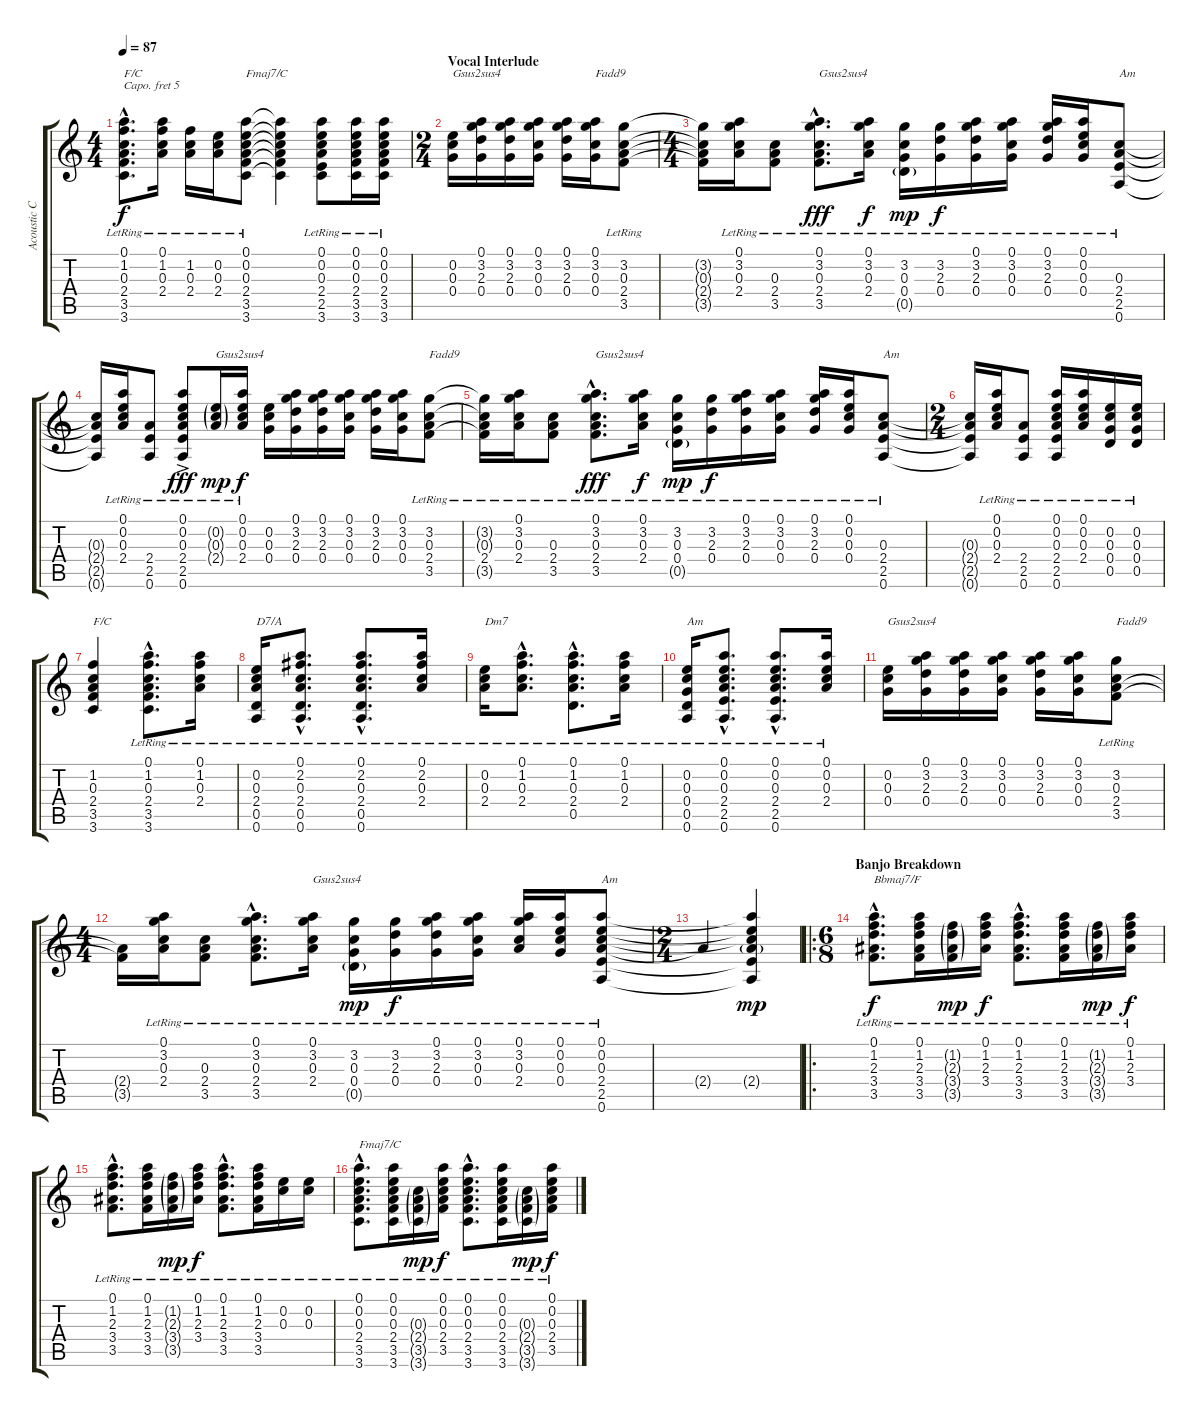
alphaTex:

\track ("Acoustic Capo V" "Acoustic C") {instrument acousticguitarsteel}
\staff {score tabs}
\capo 5
\tuning (E4 B3 G3 D3 A2 E2) {hide}
\ts (4 4)
\tempo 87
\clef g2
\ks c
(0.1{hac lr} 1.2{hac lr} 0.3{hac lr} 2.4{hac lr} 3.5{hac lr} 3.6{hac lr}).8{d txt "F/C" dy f} (0.1{lr} 1.2{lr} 0.3{lr} 2.4{lr}).16 (1.2{lr} 0.3{lr} 2.4{lr}).16 (0.2{lr} 0.3{lr} 2.4{lr}).16 (0.1{lr} 0.2{lr} 0.3{lr} 2.4{lr} 3.5{lr} 3.6{lr}).8{txt "Fmaj7/C"} (0.1{t} 0.2{t} 0.3{t} 2.4{t} 3.5{t} 3.6{t}).4 (0.1{lr} 0.2{lr} 0.3{lr} 2.4{lr} 2.5{lr} 3.6{lr}).8 (0.1{lr} 0.2{lr} 0.3{lr} 2.4{lr} 3.5{lr} 3.6{lr}).16 (0.1{lr} 0.2{lr} 0.3{lr} 2.4{lr} 3.5{lr} 3.6{lr}).16 |
\ts (2 4)
\section ("" "Vocal Interlude")
(0.2 0.3 0.4).16{txt "Gsus2sus4" volume 8} (0.1 3.2 2.3 0.4).16 (0.1 3.2 2.3 0.4).16 (0.1 3.2 0.3 0.4).16 (0.1 3.2 2.3 0.4).16 (0.1 3.2 0.3 0.4).16{txt "Fadd9"} (3.2{lr} 0.3{lr} 2.4{lr} 3.5{lr}).8 |
\ts (4 4)
(3.2{t} 0.3{t} 2.4{t} 3.5{t}).16 (0.1{lr} 3.2{lr} 0.3{lr} 2.4{lr}).16 (0.3{lr} 2.4{lr} 3.5{lr}).8 (0.1{hac lr} 3.2{hac lr} 0.3{hac lr} 2.4{hac lr} 3.5{hac lr}).8{d txt "Gsus2sus4" dy fff} (0.1{lr} 3.2{lr} 0.3{lr} 2.4{lr}).16{dy f} (3.2{lr} 0.3{lr} 0.4{lr} 0.5{g lr}).16{dy mp} (3.2{lr} 2.3{lr} 0.4{lr}).16{dy f} (0.1{lr} 3.2{lr} 2.3{lr} 0.4{lr}).16 (0.1{lr} 3.2{lr} 0.3{lr} 0.4{lr}).16 (0.1{lr} 3.2{lr} 2.3{lr} 0.4{lr}).16 (0.1{lr} 0.2{lr} 0.3{lr} 0.4{lr}).16 (0.3{lr} 2.4{lr} 2.5{lr} 0.6{lr}).8{txt "Am"} |
(0.3{t} 2.4{t} 2.5{t} 0.6{t}).16 (0.1{lr} 0.2{lr} 0.3{lr} 2.4{lr}).16 (2.4{lr} 2.5{lr} 0.6).8 (0.1{ac lr} 0.2{ac lr} 0.3{ac lr} 2.4{ac lr} 2.5{ac lr} 0.6{ac lr}).8{dy fff} (0.2{g lr} 0.3{g lr} 2.4{g lr}).16{txt "Gsus2sus4" dy mp} (0.1{lr} 0.2{lr} 0.3{lr} 2.4{lr}).16{dy f} (0.2 0.3 0.4).16 (0.1 3.2 2.3 0.4).16 (0.1 3.2 2.3 0.4).16 (0.1 3.2 0.3 0.4).16 (0.1 3.2 2.3 0.4).16 (0.1 3.2 0.3 0.4).16 (3.2{lr} 0.3{lr} 2.4{lr} 3.5{lr}).8{txt "Fadd9"} |
(3.2{t} 0.3{t} 2.4{lr} 3.5{t}).16 (0.1{lr} 3.2{lr} 0.3{lr} 2.4{lr}).16 (0.3{lr} 2.4{lr} 3.5{lr}).8 (0.1{hac lr} 3.2{hac lr} 0.3{hac lr} 2.4{hac lr} 3.5{hac lr}).8{d txt "Gsus2sus4" dy fff} (0.1{lr} 3.2{lr} 0.3{lr} 2.4{lr}).16{dy f} (3.2{lr} 0.3{lr} 0.4{lr} 0.5{g lr}).16{dy mp} (3.2{lr} 2.3{lr} 0.4{lr}).16{dy f} (0.1{lr} 3.2{lr} 2.3{lr} 0.4{lr}).16 (0.1{lr} 3.2{lr} 0.3{lr} 0.4{lr}).16 (0.1{lr} 3.2{lr} 2.3{lr} 0.4{lr}).16 (0.1{lr} 0.2{lr} 0.3{lr} 0.4{lr}).16 (0.3{lr} 2.4{lr} 2.5{lr} 0.6{lr}).8{txt "Am"} |
\ts (2 4)
(0.3{t} 2.4{t} 2.5{t} 0.6{t}).16 (0.1{lr} 0.2{lr} 0.3{lr} 2.4{lr}).16 (2.4{lr} 2.5{lr} 0.6{lr}).8 (0.1{lr} 0.2{lr} 0.3{lr} 2.4{lr} 2.5{lr} 0.6{lr}).16 (0.1{lr} 0.2{lr} 0.3{lr} 2.4{lr}).16 (0.2{lr} 0.3{lr} 0.4{lr} 0.5{lr}).16 (0.2{lr} 0.3{lr} 0.4{lr} 0.5{lr}).16 |
(1.2 0.3 2.4 3.5 3.6).4{txt "F/C"} (0.1{hac lr} 1.2{hac lr} 0.3{hac lr} 2.4{hac lr} 3.5{hac lr} 3.6{hac lr}).8{d} (0.1{lr} 1.2{lr} 0.3{lr} 2.4{lr}).16 |
(0.2{lr} 0.3{lr} 2.4{lr} 0.5{lr} 0.6{lr}).16{txt "D7/A"} (0.1{hac lr} 2.2{hac lr} 0.3{hac lr} 2.4{hac lr} 0.5{hac lr} 0.6{hac lr}).8{d} (0.1{hac lr} 2.2{hac lr} 0.3{hac lr} 2.4{hac lr} 0.5{hac lr} 0.6{hac lr}).8{d} (0.1{lr} 2.2{lr} 0.3{lr} 2.4{lr}).16 |
(0.2{lr} 0.3{lr} 2.4{lr}).16{txt "Dm7"} (0.1{hac lr} 1.2{hac lr} 0.3{hac lr} 2.4{hac lr}).8{d} (0.1{hac lr} 1.2{hac lr} 0.3{hac lr} 2.4{hac lr} 0.5{hac}).8{d} (0.1{lr} 1.2{lr} 0.3{lr} 2.4{lr}).16 |
(0.2{lr} 0.3{lr} 0.4{lr} 0.5{lr} 0.6{lr}).16{txt "Am"} (0.1{hac lr} 0.2{hac lr} 0.3{hac lr} 2.4{hac lr} 2.5{hac lr} 0.6{hac lr}).8{d} (0.1{hac lr} 0.2{hac lr} 0.3{hac lr} 2.4{hac lr} 2.5{hac lr} 0.6{hac lr}).8{d} (0.1{lr} 0.2{lr} 0.3{lr} 2.4{lr}).16 |
(0.2 0.3 0.4).16{txt "Gsus2sus4"} (0.1 3.2 2.3 0.4).16 (0.1 3.2 2.3 0.4).16 (0.1 3.2 0.3 0.4).16 (0.1 3.2 2.3 0.4).16 (0.1 3.2 0.3 0.4).16 (3.2{lr} 0.3{lr} 2.4{lr} 3.5{lr}).8{txt "Fadd9"} |
\ts (4 4)
(2.4{t} 3.5{t}).16 (0.1{lr} 3.2{lr} 0.3{lr} 2.4{lr}).16 (0.3{lr} 2.4{lr} 3.5{lr}).8 (0.1{hac lr} 3.2{hac lr} 0.3{hac lr} 2.4{hac lr} 3.5{hac lr}).8{d} (0.1{lr} 3.2{lr} 0.3{lr} 2.4{lr}).16{txt "Gsus2sus4"} (3.2{lr} 0.3{lr} 0.4{lr} 0.5{g lr}).16{dy mp} (3.2{lr} 2.3{lr} 0.4{lr}).16{dy f} (0.1{lr} 3.2{lr} 2.3{lr} 0.4{lr}).16 (0.1{lr} 3.2{lr} 0.3{lr} 0.4{lr}).16 (0.1{lr} 3.2{lr} 0.3{lr} 2.4{lr}).16 (0.1{lr} 0.2{lr} 0.3{lr} 0.4{lr}).16 (0.1{lr} 0.2{lr} 0.3{lr} 2.4{lr} 2.5{lr} 0.6{lr}).8{txt "Am"} |
\ts (2 4)
2.4{t}.4 (0.1{t} 0.2{t} 0.3{t} 2.4{g} 2.5{t} 0.6{t}).4{dy mp} |
\ro
\ts (6 8)
\section ("" "Banjo Breakdown")
(0.1{hac lr} 1.2{hac lr} 2.3{hac lr} 3.4{hac lr} 3.5{hac lr}).8{d txt "Bbmaj7/F" dy f volume 9} (0.1{lr} 1.2{lr} 2.3{lr} 3.4{lr} 3.5{lr}).16 (1.2{g lr} 2.3{g lr} 3.4{g lr} 3.5{g lr}).16{dy mp} (0.1{lr} 1.2{lr} 2.3{lr} 3.4{lr}).16{dy f} (0.1{hac lr} 1.2{hac lr} 2.3{hac lr} 3.4{hac lr} 3.5{hac lr}).8{d} (0.1{lr} 1.2{lr} 2.3{lr} 3.4{lr} 3.5{lr}).16 (1.2{g lr} 2.3{g lr} 3.4{g lr} 3.5{g lr}).16{dy mp} (0.1{lr} 1.2{lr} 2.3{lr} 3.4{lr}).16{dy f} |
(0.1{hac lr} 1.2{hac lr} 2.3{hac lr} 3.4{hac lr} 3.5{hac lr}).8{d} (0.1{lr} 1.2{lr} 2.3{lr} 3.4{lr} 3.5{lr}).16 (1.2{g lr} 2.3{g lr} 3.4{g lr} 3.5{g lr}).16{dy mp} (0.1{lr} 1.2{lr} 2.3{lr} 3.4{lr}).16{dy f} (0.1{hac lr} 1.2{hac lr} 2.3{hac lr} 3.4{hac lr} 3.5{hac lr}).8{d} (0.1{lr} 1.2{lr} 2.3{lr} 3.4{lr} 3.5{lr}).16 (0.2{lr} 0.3{lr}).16 (0.2{lr} 0.3{lr}).16 |
(0.1{hac lr} 0.2{hac lr} 0.3{hac lr} 2.4{hac lr} 3.5{hac lr} 3.6{hac lr}).8{d txt "Fmaj7/C"} (0.1{lr} 0.2{lr} 0.3{lr} 2.4{lr} 3.5{lr} 3.6{lr}).16 (0.3{g lr} 2.4{g lr} 3.5{g lr} 3.6{g lr}).16{dy mp} (0.1{lr} 0.2{lr} 0.3{lr} 2.4{lr} 3.5{lr}).16{dy f} (0.1{hac lr} 0.2{hac lr} 0.3{hac lr} 2.4{hac lr} 3.5{hac lr} 3.6{hac lr}).8{d} (0.1{lr} 0.2{lr} 0.3{lr} 2.4{lr} 3.5{lr} 3.6{lr}).16 (0.3{g lr} 2.4{g lr} 3.5{g lr} 3.6{g lr}).16{dy mp} (0.1{lr} 0.2{lr} 0.3{lr} 2.4{lr} 3.5{lr}).16{dy f}
